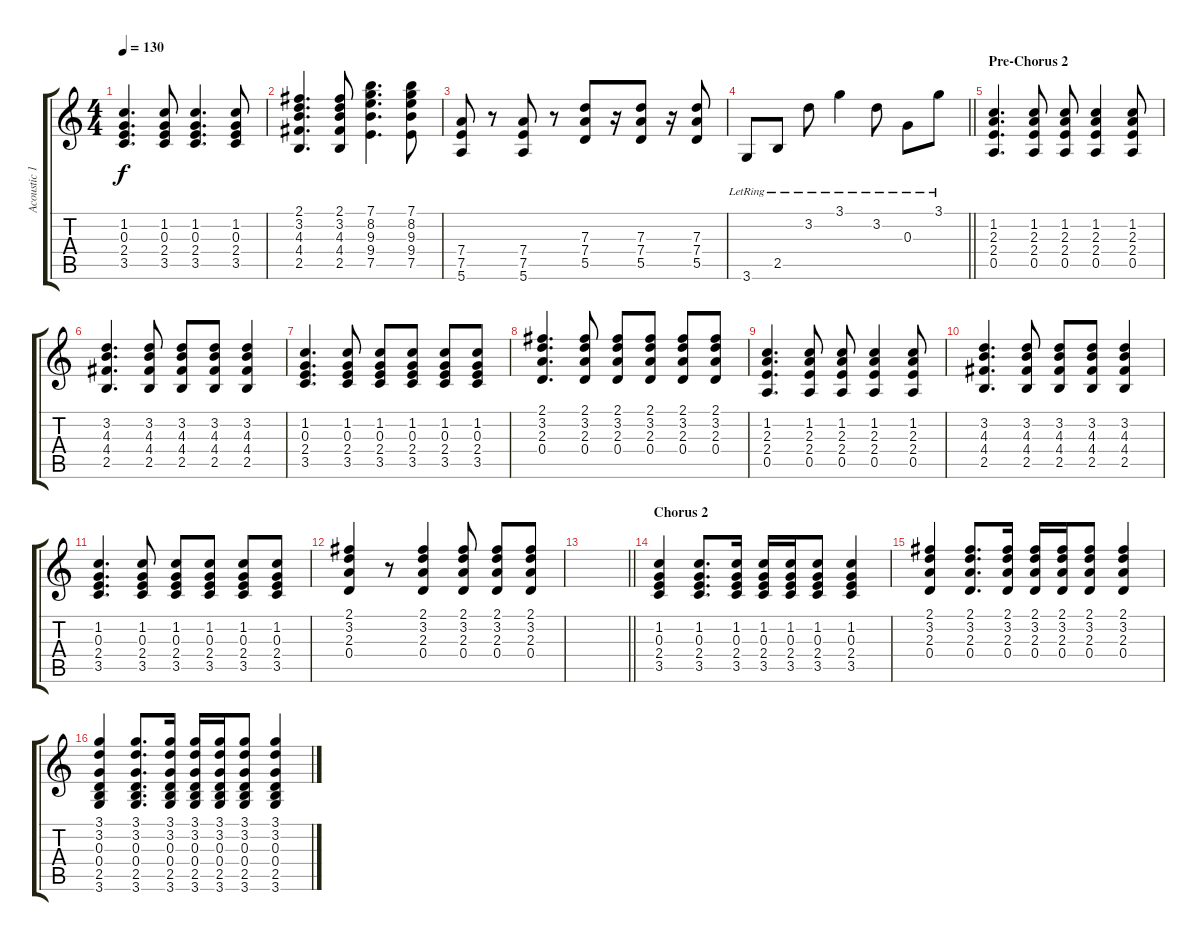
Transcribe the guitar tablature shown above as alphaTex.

\track ("Acoustic 1" "Acoustic 1") {instrument acousticguitarsteel}
\staff {score tabs}
\tuning (E4 B3 G3 D3 A2 E2) {hide}
\ts (4 4)
\tempo 130
\clef g2
\ks c
(1.2 0.3 2.4 3.5).4{d dy f} (1.2 0.3 2.4 3.5).8 (1.2 0.3 2.4 3.5).4{d} (1.2 0.3 2.4 3.5).8 |
(2.1 3.2 4.3 4.4 2.5).4{d} (2.1 3.2 4.3 4.4 2.5).8 (7.1 8.2 9.3 9.4 7.5).4{d} (7.1 8.2 9.3 9.4 7.5).8 |
(7.4 7.5 5.6).8 r.8 (7.4 7.5 5.6).8 r.8 (7.3 7.4 5.5).8 r.16 (7.3 7.4 5.5).8 r.16 (7.3 7.4 5.5).8 |
\barLineRight lightlight
3.6{lr}.8 2.5{lr}.8 3.2{lr}.8 3.1{lr}.4 3.2{lr}.8 0.3{lr}.8 3.1{lr}.8 |
\section ("" "Pre-Chorus 2")
(1.2 2.3 2.4 0.5).4{d} (1.2 2.3 2.4 0.5).8 (1.2 2.3 2.4 0.5).8 (1.2 2.3 2.4 0.5).4 (1.2 2.3 2.4 0.5).8 |
(3.2 4.3 4.4 2.5).4{d} (3.2 4.3 4.4 2.5).8 (3.2 4.3 4.4 2.5).8 (3.2 4.3 4.4 2.5).8 (3.2 4.3 4.4 2.5).4 |
(1.2 0.3 2.4 3.5).4{d} (1.2 0.3 2.4 3.5).8 (1.2 0.3 2.4 3.5).8 (1.2 0.3 2.4 3.5).8 (1.2 0.3 2.4 3.5).8 (1.2 0.3 2.4 3.5).8 |
(2.1 3.2 2.3 0.4).4{d} (2.1 3.2 2.3 0.4).8 (2.1 3.2 2.3 0.4).8 (2.1 3.2 2.3 0.4).8 (2.1 3.2 2.3 0.4).8 (2.1 3.2 2.3 0.4).8 |
(1.2 2.3 2.4 0.5).4{d} (1.2 2.3 2.4 0.5).8 (1.2 2.3 2.4 0.5).8 (1.2 2.3 2.4 0.5).4 (1.2 2.3 2.4 0.5).8 |
(3.2 4.3 4.4 2.5).4{d} (3.2 4.3 4.4 2.5).8 (3.2 4.3 4.4 2.5).8 (3.2 4.3 4.4 2.5).8 (3.2 4.3 4.4 2.5).4 |
(1.2 0.3 2.4 3.5).4{d} (1.2 0.3 2.4 3.5).8 (1.2 0.3 2.4 3.5).8 (1.2 0.3 2.4 3.5).8 (1.2 0.3 2.4 3.5).8 (1.2 0.3 2.4 3.5).8 |
(2.1 3.2 2.3 0.4).4 r.8 (2.1 3.2 2.3 0.4).4 (2.1 3.2 2.3 0.4).8 (2.1 3.2 2.3 0.4).8 (2.1 3.2 2.3 0.4).8 |
\barLineRight lightlight
|
\section ("" "Chorus 2")
(1.2 0.3 2.4 3.5).4 (1.2 0.3 2.4 3.5).8{d} (1.2 0.3 2.4 3.5).16 (1.2 0.3 2.4 3.5).16 (1.2 0.3 2.4 3.5).16 (1.2 0.3 2.4 3.5).8 (1.2 0.3 2.4 3.5).4 |
(2.1 3.2 2.3 0.4).4 (2.1 3.2 2.3 0.4).8{d} (2.1 3.2 2.3 0.4).16 (2.1 3.2 2.3 0.4).16 (2.1 3.2 2.3 0.4).16 (2.1 3.2 2.3 0.4).8 (2.1 3.2 2.3 0.4).4 |
(3.1 3.2 0.3 0.4 2.5 3.6).4 (3.1 3.2 0.3 0.4 2.5 3.6).8{d} (3.1 3.2 0.3 0.4 2.5 3.6).16 (3.1 3.2 0.3 0.4 2.5 3.6).16 (3.1 3.2 0.3 0.4 2.5 3.6).16 (3.1 3.2 0.3 0.4 2.5 3.6).8 (3.1 3.2 0.3 0.4 2.5 3.6).4
